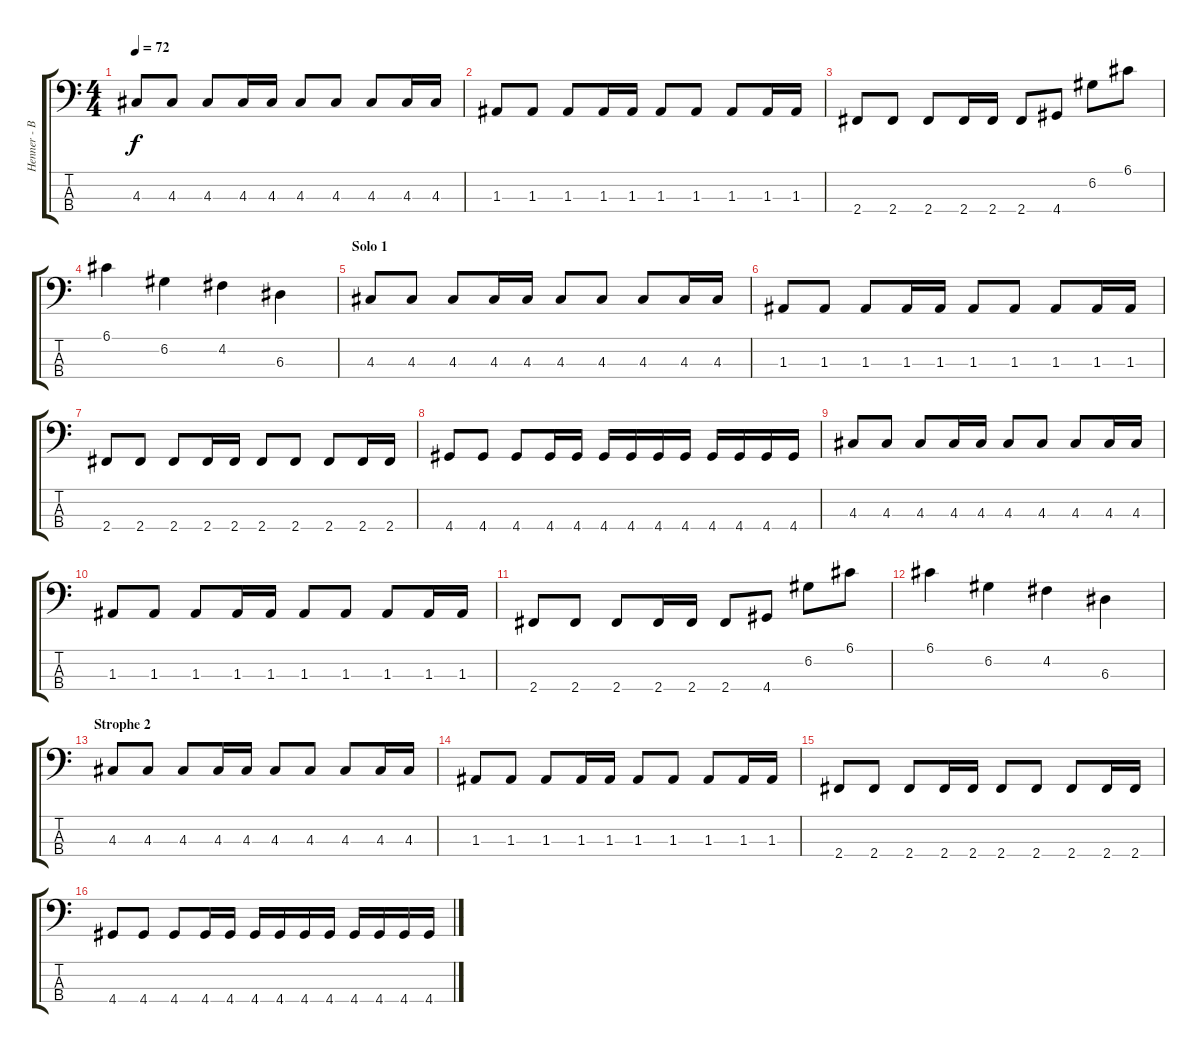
\track ("Henner - Bass" "Henner - B") {instrument electricbassfinger}
\staff {score tabs}
\tuning (G2 D2 A1 E1) {hide}
\ts (4 4)
\tempo 72
\clef f4
\ks c
4.3.8{dy f} 4.3.8 4.3.8 4.3.16 4.3.16 4.3.8 4.3.8 4.3.8 4.3.16 4.3.16 |
1.3.8 1.3.8 1.3.8 1.3.16 1.3.16 1.3.8 1.3.8 1.3.8 1.3.16 1.3.16 |
2.4.8 2.4.8 2.4.8 2.4.16 2.4.16 2.4.8 4.4.8 6.2.8 6.1.8 |
6.1.4 6.2.4 4.2.4 6.3.4 |
\section ("" "Solo 1")
4.3.8 4.3.8 4.3.8 4.3.16 4.3.16 4.3.8 4.3.8 4.3.8 4.3.16 4.3.16 |
1.3.8 1.3.8 1.3.8 1.3.16 1.3.16 1.3.8 1.3.8 1.3.8 1.3.16 1.3.16 |
2.4.8 2.4.8 2.4.8 2.4.16 2.4.16 2.4.8 2.4.8 2.4.8 2.4.16 2.4.16 |
4.4.8 4.4.8 4.4.8 4.4.16 4.4.16 4.4.16 4.4.16 4.4.16 4.4.16 4.4.16 4.4.16 4.4.16 4.4.16 |
4.3.8 4.3.8 4.3.8 4.3.16 4.3.16 4.3.8 4.3.8 4.3.8 4.3.16 4.3.16 |
1.3.8 1.3.8 1.3.8 1.3.16 1.3.16 1.3.8 1.3.8 1.3.8 1.3.16 1.3.16 |
2.4.8 2.4.8 2.4.8 2.4.16 2.4.16 2.4.8 4.4.8 6.2.8 6.1.8 |
6.1.4 6.2.4 4.2.4 6.3.4 |
\section ("" "Strophe 2")
4.3.8 4.3.8 4.3.8 4.3.16 4.3.16 4.3.8 4.3.8 4.3.8 4.3.16 4.3.16 |
1.3.8 1.3.8 1.3.8 1.3.16 1.3.16 1.3.8 1.3.8 1.3.8 1.3.16 1.3.16 |
2.4.8 2.4.8 2.4.8 2.4.16 2.4.16 2.4.8 2.4.8 2.4.8 2.4.16 2.4.16 |
4.4.8 4.4.8 4.4.8 4.4.16 4.4.16 4.4.16 4.4.16 4.4.16 4.4.16 4.4.16 4.4.16 4.4.16 4.4.16
